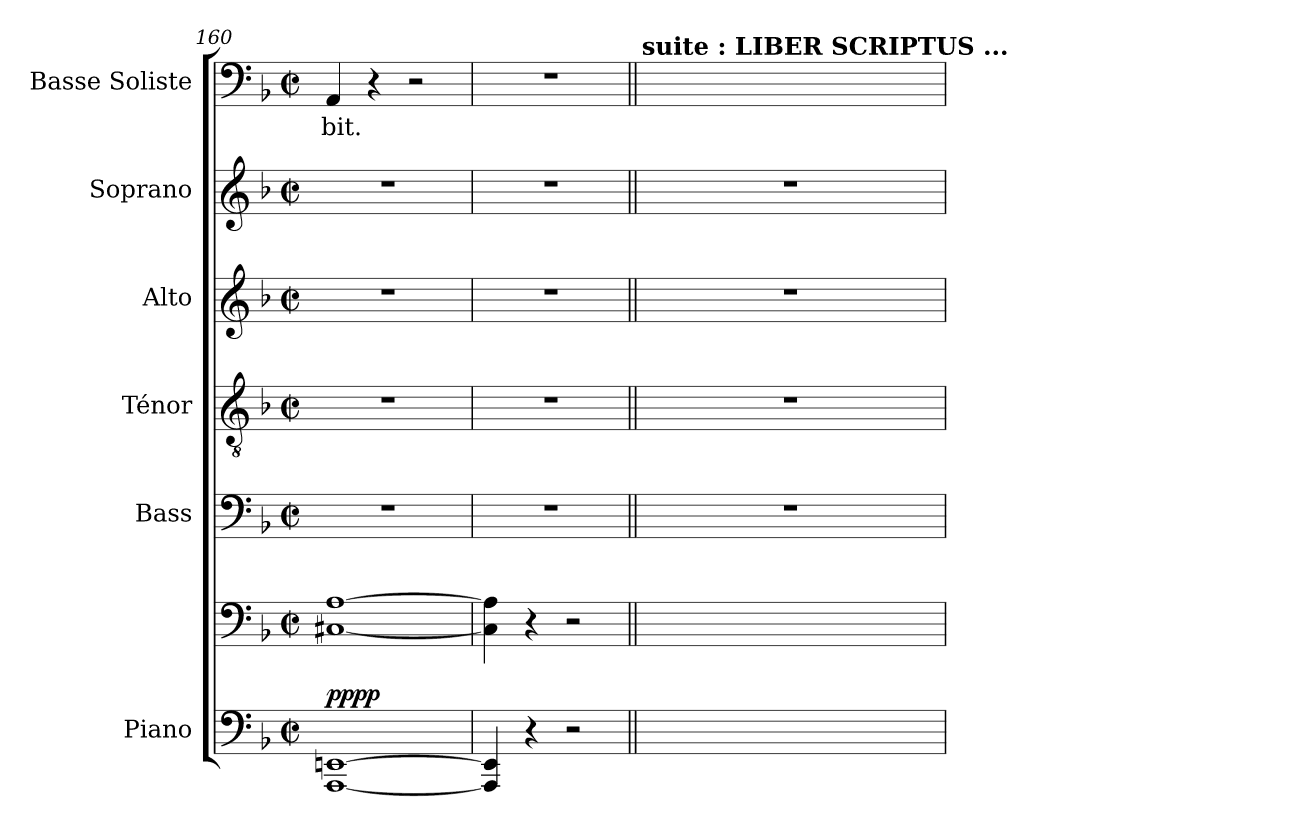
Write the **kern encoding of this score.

**kern	**kern	**dynam	**kern	**kern	**kern	**kern	**kern	**text
*part6	*part6	*part6	*part5	*part4	*part3	*part2	*part1	*part1
*staff7	*staff6	*staff6/7	*staff5	*staff4	*staff3	*staff2	*staff1	*staff1
*I"Piano	*	*	*I"Bass	*I"Ténor	*I"Alto	*I"Soprano	*I"Basse Soliste	*
*I'Pia.	*	*	*I'B.	*I'T.	*I'A.	*I'S.	*I'Basse Soliste	*
!!LO:LB:g=z
*clefF4	*clefF4	*	*clefF4	*clefGv2	*clefG2	*clefG2	*clefF4	*
*k[b-]	*k[b-]	*	*k[b-]	*k[b-]	*k[b-]	*k[b-]	*k[b-]	*
*M2/2	*M2/2	*	*M2/2	*M2/2	*M2/2	*M2/2	*M2/2	*
*met(c|)	*met(c|)	*	*met(c|)	*met(c|)	*met(c|)	*met(c|)	*met(c|)	*
=160	=160	=160	=160	=160	=160	=160	=160	=160
!	!	!LO:DY:a=2	!	!	!	!	!	!LO:LY:b
[1AAA [1EEn	[1C#X [1A	pppp	1r	1r	1r	1r	4AA/	-bit.
.	.	.	.	.	.	.	4r	.
.	.	.	.	.	.	.	2r	.
=161	=161	=161	=161	=161	=161	=161	=161	=161
4AAA/] 4EE/]	4C#\] 4A\]	.	1r	1r	1r	1r	1r	.
4r	4r	.	.	.	.	.	.	.
2r	2r	.	.	.	.	.	.	.
=162||	=162||	=162||	=162||	=162||	=162||	=162||	=162||	=162||
!	!	!	!	!	!	!	!LO:TX:a:B:t=suite &colon;  LIBER SCRIPTUS ...	!
1ryy	1ryy	.	1r	1r	1r	1r	1ryy	.
=	=	=	=	=	=	=	=	=
*-	*-	*-	*-	*-	*-	*-	*-	*-
